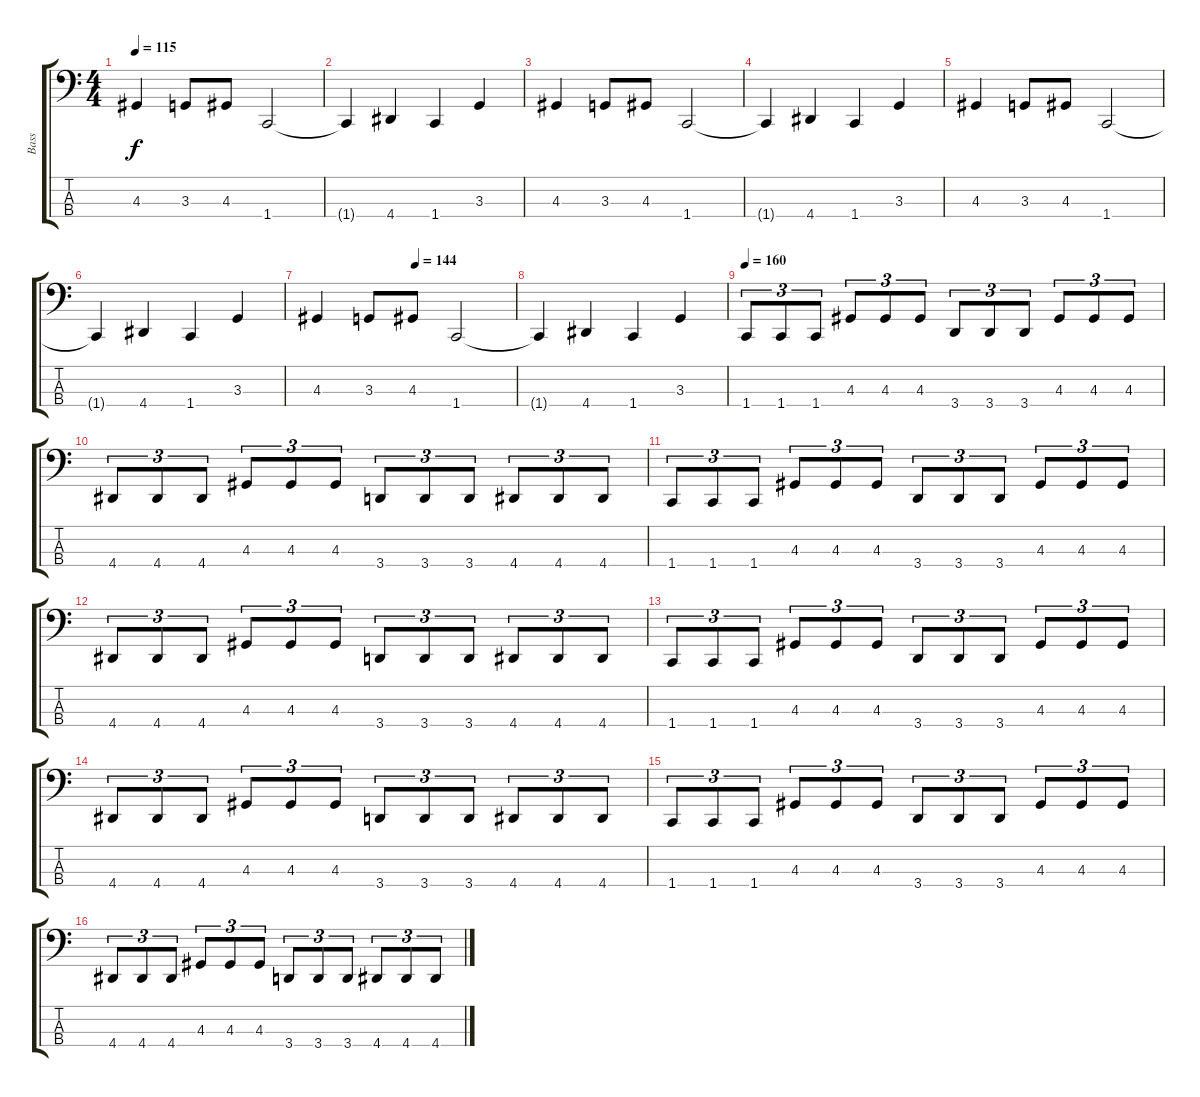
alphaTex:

\track ("Bass" "Bass") {instrument electricbasspick}
\staff {score tabs}
\tuning (D2 A1 E1 B0) {hide}
\ts (4 4)
\tempo 115
\clef f4
\ks c
4.3.4{dy f instrument electricbasspick} 3.3.8 4.3.8 1.4.2 |
1.4{t}.4 4.4.4 1.4.4 3.3.4 |
4.3.4 3.3.8 4.3.8 1.4.2 |
1.4{t}.4 4.4.4 1.4.4 3.3.4 |
4.3.4 3.3.8 4.3.8 1.4.2 |
1.4{t}.4 4.4.4 1.4.4 3.3.4 |
\tempo (144 0.5)
4.3.4 3.3.8 4.3.8 1.4.2 |
1.4{t}.4 4.4.4 1.4.4 3.3.4 |
\tempo 160
1.4.8{tu (3 2)} 1.4.8{tu (3 2)} 1.4.8{tu (3 2)} 4.3.8{tu (3 2)} 4.3.8{tu (3 2)} 4.3.8{tu (3 2)} 3.4.8{tu (3 2)} 3.4.8{tu (3 2)} 3.4.8{tu (3 2)} 4.3.8{tu (3 2)} 4.3.8{tu (3 2)} 4.3.8{tu (3 2)} |
4.4.8{tu (3 2)} 4.4.8{tu (3 2)} 4.4.8{tu (3 2)} 4.3.8{tu (3 2)} 4.3.8{tu (3 2)} 4.3.8{tu (3 2)} 3.4.8{tu (3 2)} 3.4.8{tu (3 2)} 3.4.8{tu (3 2)} 4.4.8{tu (3 2)} 4.4.8{tu (3 2)} 4.4.8{tu (3 2)} |
1.4.8{tu (3 2)} 1.4.8{tu (3 2)} 1.4.8{tu (3 2)} 4.3.8{tu (3 2)} 4.3.8{tu (3 2)} 4.3.8{tu (3 2)} 3.4.8{tu (3 2)} 3.4.8{tu (3 2)} 3.4.8{tu (3 2)} 4.3.8{tu (3 2)} 4.3.8{tu (3 2)} 4.3.8{tu (3 2)} |
4.4.8{tu (3 2)} 4.4.8{tu (3 2)} 4.4.8{tu (3 2)} 4.3.8{tu (3 2)} 4.3.8{tu (3 2)} 4.3.8{tu (3 2)} 3.4.8{tu (3 2)} 3.4.8{tu (3 2)} 3.4.8{tu (3 2)} 4.4.8{tu (3 2)} 4.4.8{tu (3 2)} 4.4.8{tu (3 2)} |
1.4.8{tu (3 2)} 1.4.8{tu (3 2)} 1.4.8{tu (3 2)} 4.3.8{tu (3 2)} 4.3.8{tu (3 2)} 4.3.8{tu (3 2)} 3.4.8{tu (3 2)} 3.4.8{tu (3 2)} 3.4.8{tu (3 2)} 4.3.8{tu (3 2)} 4.3.8{tu (3 2)} 4.3.8{tu (3 2)} |
4.4.8{tu (3 2)} 4.4.8{tu (3 2)} 4.4.8{tu (3 2)} 4.3.8{tu (3 2)} 4.3.8{tu (3 2)} 4.3.8{tu (3 2)} 3.4.8{tu (3 2)} 3.4.8{tu (3 2)} 3.4.8{tu (3 2)} 4.4.8{tu (3 2)} 4.4.8{tu (3 2)} 4.4.8{tu (3 2)} |
1.4.8{tu (3 2)} 1.4.8{tu (3 2)} 1.4.8{tu (3 2)} 4.3.8{tu (3 2)} 4.3.8{tu (3 2)} 4.3.8{tu (3 2)} 3.4.8{tu (3 2)} 3.4.8{tu (3 2)} 3.4.8{tu (3 2)} 4.3.8{tu (3 2)} 4.3.8{tu (3 2)} 4.3.8{tu (3 2)} |
4.4.8{tu (3 2)} 4.4.8{tu (3 2)} 4.4.8{tu (3 2)} 4.3.8{tu (3 2)} 4.3.8{tu (3 2)} 4.3.8{tu (3 2)} 3.4.8{tu (3 2)} 3.4.8{tu (3 2)} 3.4.8{tu (3 2)} 4.4.8{tu (3 2)} 4.4.8{tu (3 2)} 4.4.8{tu (3 2)}
